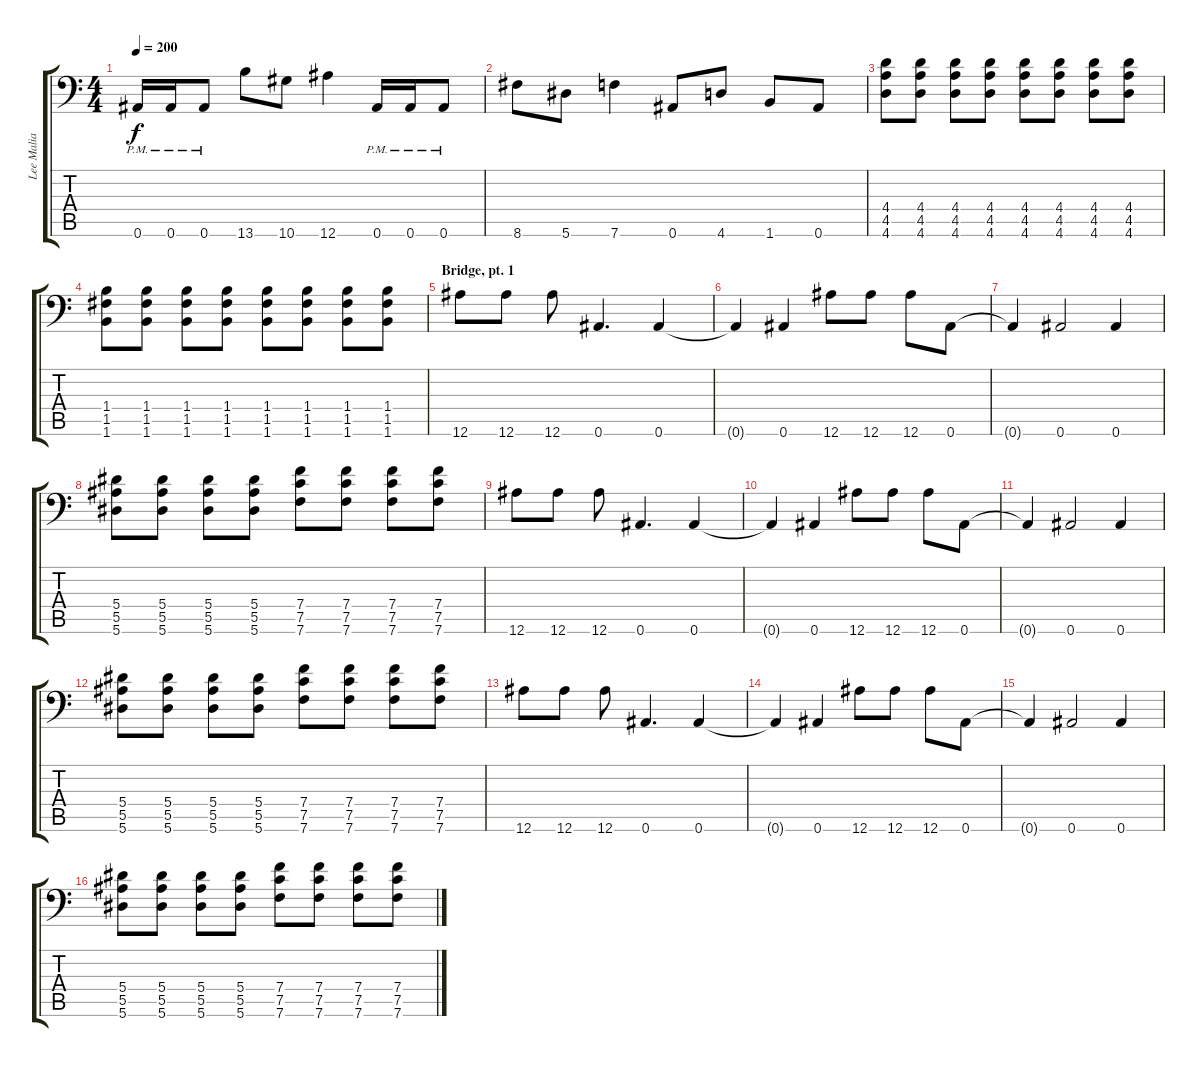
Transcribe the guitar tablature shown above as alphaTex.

\track ("Lee Malia" "Lee Malia") {instrument distortionguitar}
\staff {score tabs}
\tuning (C4 G3 Eb3 Bb2 F2 Bb1) {hide}
\ts (4 4)
\tempo 200
\clef f4
\ks c
0.6{pm}.16{dy f} 0.6{pm}.16 0.6{pm}.8 13.6.8 10.6.8 12.6.4 0.6{pm}.16 0.6{pm}.16 0.6{pm}.8 |
8.6.8 5.6.8 7.6.4 0.6.8 4.6.8 1.6.8 0.6.8 |
(4.4 4.5 4.6).8 (4.4 4.5 4.6).8 (4.4 4.5 4.6).8 (4.4 4.5 4.6).8 (4.4 4.5 4.6).8 (4.4 4.5 4.6).8 (4.4 4.5 4.6).8 (4.4 4.5 4.6).8 |
(1.4 1.5 1.6).8 (1.4 1.5 1.6).8 (1.4 1.5 1.6).8 (1.4 1.5 1.6).8 (1.4 1.5 1.6).8 (1.4 1.5 1.6).8 (1.4 1.5 1.6).8 (1.4 1.5 1.6).8 |
\section ("" "Bridge, pt. 1")
12.6.8 12.6.8 12.6.8 0.6.4{d} 0.6.4 |
0.6{t}.4 0.6.4 12.6.8 12.6.8 12.6.8 0.6.8 |
0.6{t}.4 0.6.2 0.6.4 |
(5.4 5.5 5.6).8 (5.4 5.5 5.6).8 (5.4 5.5 5.6).8 (5.4 5.5 5.6).8 (7.4 7.5 7.6).8 (7.4 7.5 7.6).8 (7.4 7.5 7.6).8 (7.4 7.5 7.6).8 |
12.6.8 12.6.8 12.6.8 0.6.4{d} 0.6.4 |
0.6{t}.4 0.6.4 12.6.8 12.6.8 12.6.8 0.6.8 |
0.6{t}.4 0.6.2 0.6.4 |
(5.4 5.5 5.6).8 (5.4 5.5 5.6).8 (5.4 5.5 5.6).8 (5.4 5.5 5.6).8 (7.4 7.5 7.6).8 (7.4 7.5 7.6).8 (7.4 7.5 7.6).8 (7.4 7.5 7.6).8 |
12.6.8 12.6.8 12.6.8 0.6.4{d} 0.6.4 |
0.6{t}.4 0.6.4 12.6.8 12.6.8 12.6.8 0.6.8 |
0.6{t}.4 0.6.2 0.6.4 |
(5.4 5.5 5.6).8 (5.4 5.5 5.6).8 (5.4 5.5 5.6).8 (5.4 5.5 5.6).8 (7.4 7.5 7.6).8 (7.4 7.5 7.6).8 (7.4 7.5 7.6).8 (7.4 7.5 7.6).8
